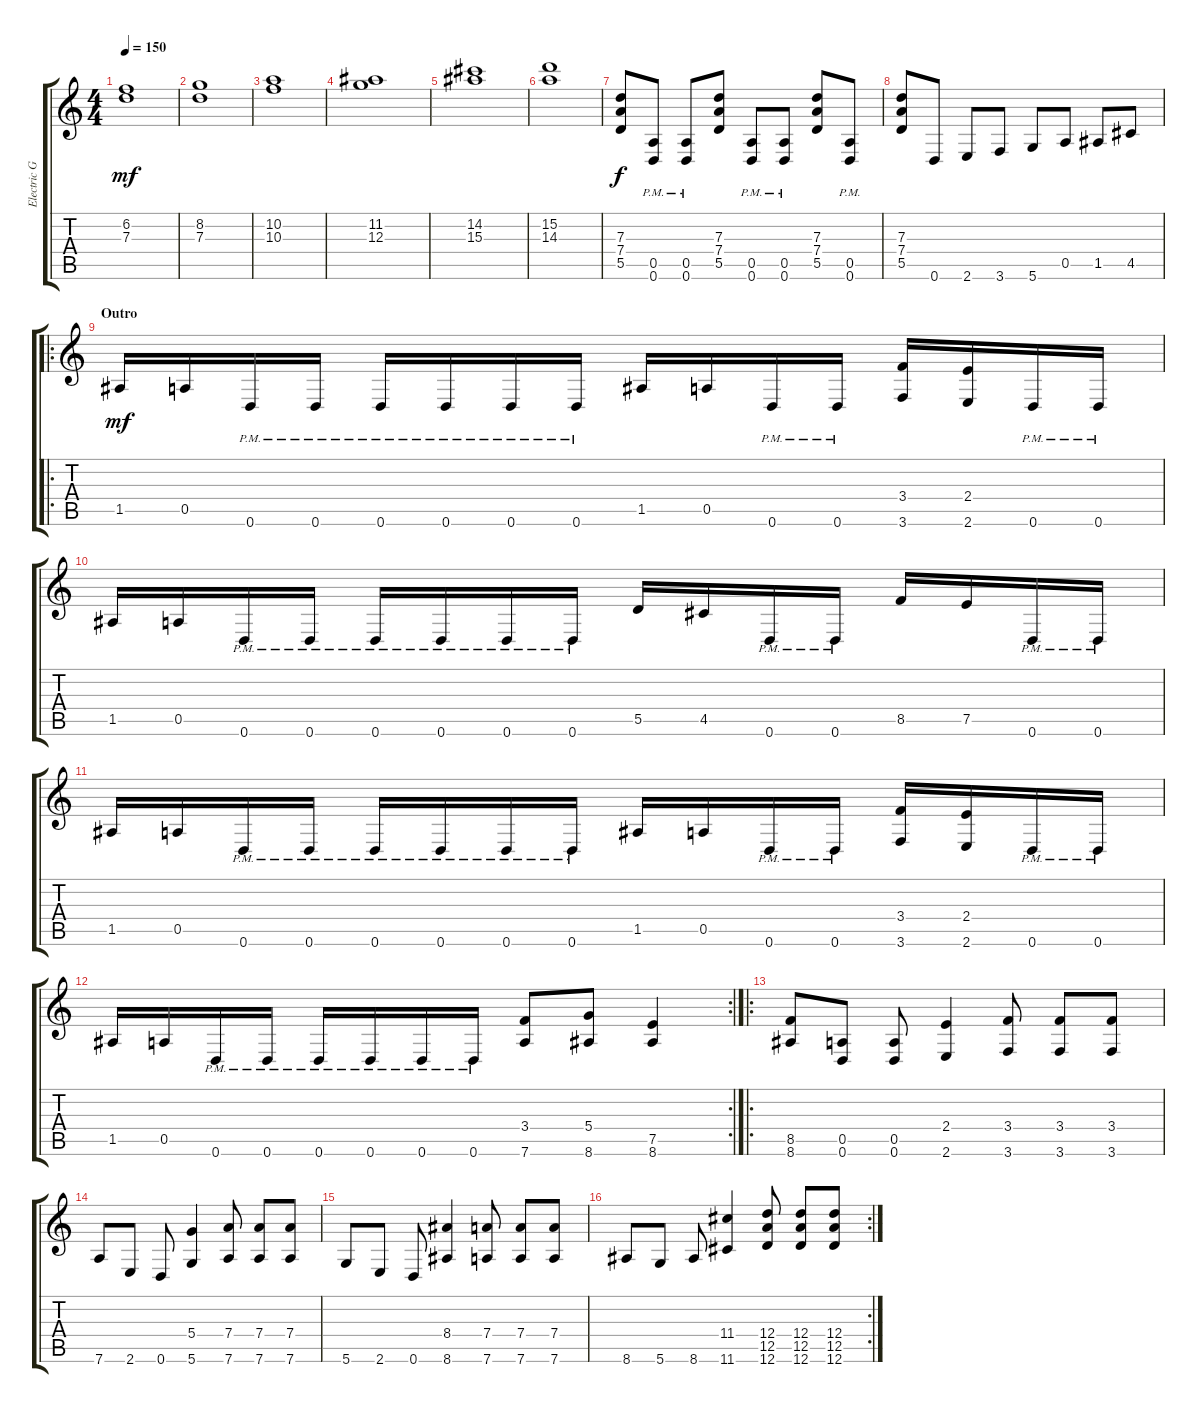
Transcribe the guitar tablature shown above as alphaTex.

\track ("Electric Guitar 1" "Electric G") {instrument distortionguitar}
\staff {score tabs}
\tuning (E4 B3 G3 D3 A2 D2) {hide}
\ts (4 4)
\tempo 150
\clef g2
\ks c
(6.2 7.3).1{dy mf} |
(8.2 7.3).1 |
(10.2 10.3).1 |
(11.2 12.3).1 |
(14.2 15.3).1 |
(15.2 14.3).1 |
(7.3 7.4 5.5).8{dy f} (0.5{pm} 0.6{pm}).8 (0.5{pm} 0.6{pm}).8 (7.3 7.4 5.5).8 (0.5{pm} 0.6{pm}).8 (0.5{pm} 0.6{pm}).8 (7.3 7.4 5.5).8 (0.5 0.6{pm}).8 |
(7.3 7.4 5.5).8 0.6.8 2.6.8 3.6.8 5.6.8 0.5.8 1.5.8 4.5.8 |
\ro
\section ("" "Outro")
1.5.16{dy mf} 0.5.16 0.6{pm}.16 0.6{pm}.16 0.6{pm}.16 0.6{pm}.16 0.6{pm}.16 0.6{pm}.16 1.5.16 0.5.16 0.6{pm}.16 0.6{pm}.16 (3.4 3.6).16 (2.4 2.6).16 0.6{pm}.16 0.6{pm}.16 |
1.5.16 0.5.16 0.6{pm}.16 0.6{pm}.16 0.6{pm}.16 0.6{pm}.16 0.6{pm}.16 0.6{pm}.16 5.5.16 4.5.16 0.6{pm}.16 0.6{pm}.16 8.5.16 7.5.16 0.6{pm}.16 0.6{pm}.16 |
1.5.16 0.5.16 0.6{pm}.16 0.6{pm}.16 0.6{pm}.16 0.6{pm}.16 0.6{pm}.16 0.6{pm}.16 1.5.16 0.5.16 0.6{pm}.16 0.6{pm}.16 (3.4 3.6).16 (2.4 2.6).16 0.6{pm}.16 0.6{pm}.16 |
\rc 2
1.5.16 0.5.16 0.6{pm}.16 0.6{pm}.16 0.6{pm}.16 0.6{pm}.16 0.6{pm}.16 0.6{pm}.16 (3.4 7.6).8 (5.4 8.6).8 (7.5 8.6).4 |
\ro
(8.5 8.6).8 (0.5 0.6).8 (0.5 0.6).8 (2.4 2.6).4 (3.4 3.6).8 (3.4 3.6).8 (3.4 3.6).8 |
7.6.8 2.6.8 0.6.8 (5.4 5.6).4 (7.4 7.6).8 (7.4 7.6).8 (7.4 7.6).8 |
5.6.8 2.6.8 0.6.8 (8.4 8.6).4 (7.4 7.6).8 (7.4 7.6).8 (7.4 7.6).8 |
\rc 2
8.6.8 5.6.8 8.6.8 (11.4 11.6).4 (12.4 12.5 12.6).8 (12.4 12.5 12.6).8 (12.4 12.5 12.6).8
